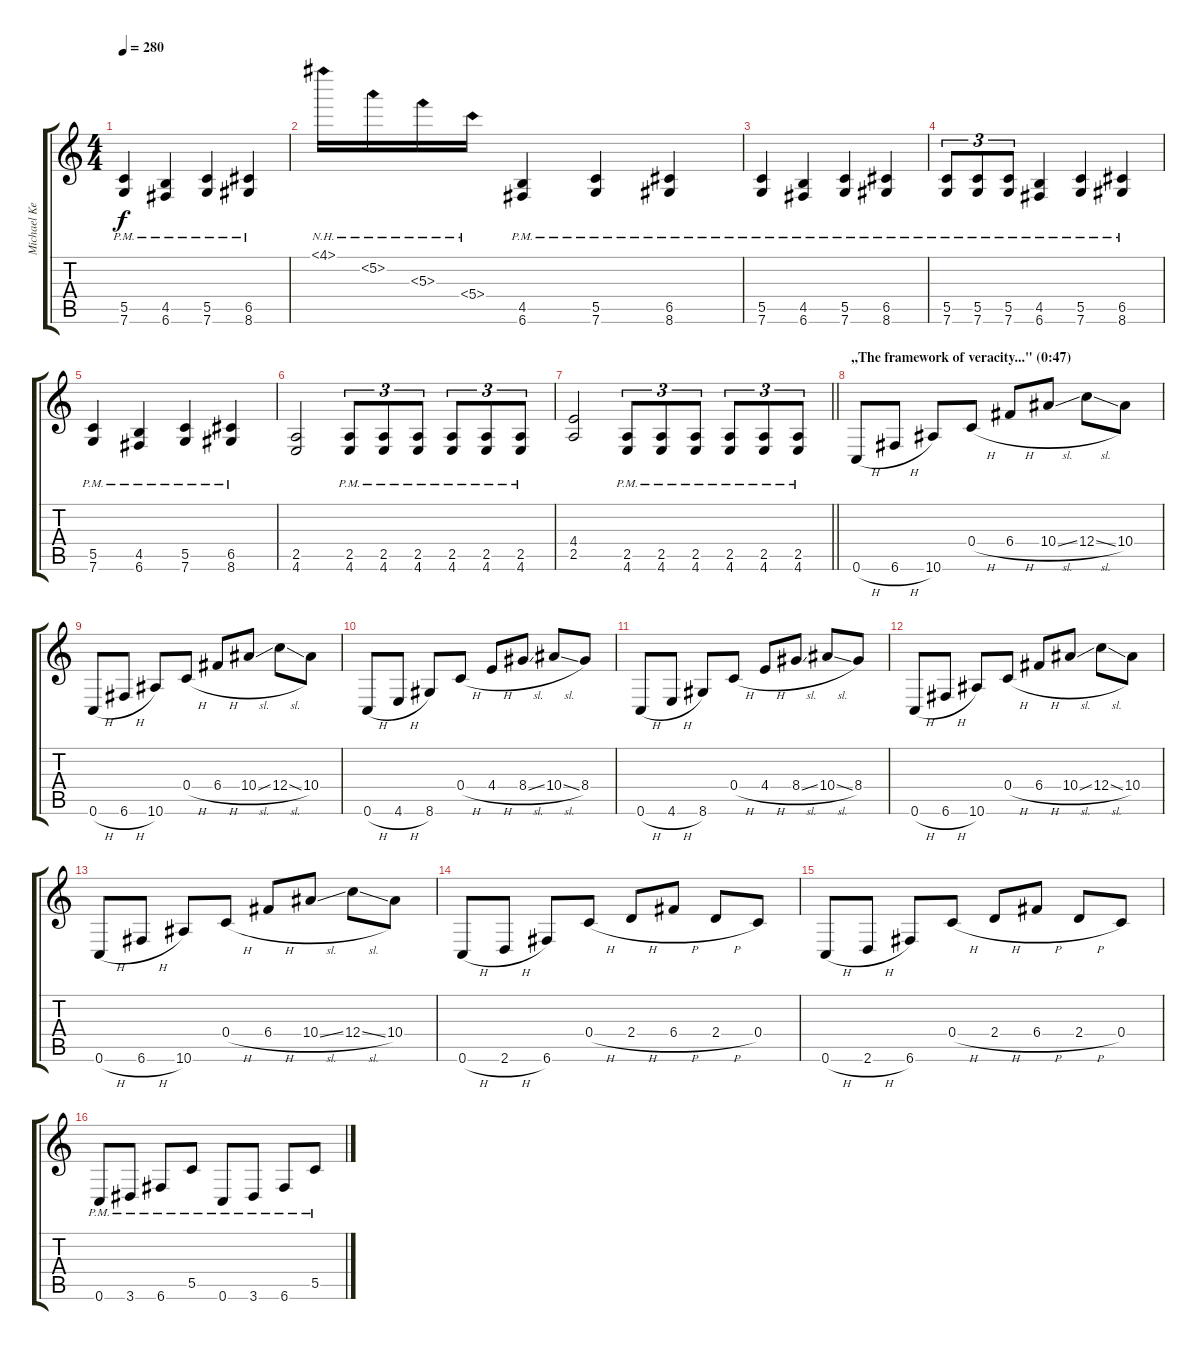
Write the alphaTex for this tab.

\track ("Michael Keene [Rhythm]" "Michael Ke") {instrument overdrivenguitar}
\staff {score tabs}
\tuning (D4 A3 F3 C3 G2 C2) {hide}
\ts (4 4)
\tempo 280
\clef g2
\ks c
(5.5{pm} 7.6{pm}).4{dy f} (4.5{pm} 6.6{pm}).4 (5.5{pm} 7.6{pm}).4 (6.5{pm} 8.6{pm}).4 |
4.1{nh}.16 5.2{nh}.16 5.3{nh}.16 5.4{nh}.16 (4.5{pm} 6.6{pm}).4 (5.5{pm} 7.6{pm}).4 (6.5{pm} 8.6{pm}).4 |
(5.5{pm} 7.6{pm}).4 (4.5{pm} 6.6{pm}).4 (5.5{pm} 7.6{pm}).4 (6.5{pm} 8.6{pm}).4 |
(5.5{pm} 7.6{pm}).8{tu (3 2)} (5.5{pm} 7.6{pm}).8{tu (3 2)} (5.5{pm} 7.6{pm}).8{tu (3 2)} (4.5{pm} 6.6{pm}).4 (5.5{pm} 7.6{pm}).4 (6.5{pm} 8.6{pm}).4 |
(5.5{pm} 7.6{pm}).4 (4.5{pm} 6.6{pm}).4 (5.5{pm} 7.6{pm}).4 (6.5{pm} 8.6{pm}).4 |
(2.5 4.6).2 (2.5{pm} 4.6{pm}).8{tu (3 2)} (2.5{pm} 4.6{pm}).8{tu (3 2)} (2.5{pm} 4.6{pm}).8{tu (3 2)} (2.5{pm} 4.6{pm}).8{tu (3 2)} (2.5{pm} 4.6{pm}).8{tu (3 2)} (2.5{pm} 4.6{pm}).8{tu (3 2)} |
\barLineRight lightlight
(4.4 2.5).2 (2.5{pm} 4.6{pm}).8{tu (3 2)} (2.5{pm} 4.6{pm}).8{tu (3 2)} (2.5{pm} 4.6{pm}).8{tu (3 2)} (2.5{pm} 4.6{pm}).8{tu (3 2)} (2.5{pm} 4.6{pm}).8{tu (3 2)} (2.5{pm} 4.6{pm}).8{tu (3 2)} |
\section ("" ",,The framework of veracity...\" (0:47)")
0.6{h}.8 6.6{h}.8 10.6.8 0.4{h}.8 6.4{h}.8 10.4{sl}.8 12.4{sl}.8 10.4.8 |
0.6{h}.8 6.6{h}.8 10.6.8 0.4{h}.8 6.4{h}.8 10.4{sl}.8 12.4{sl}.8 10.4.8 |
0.6{h}.8 4.6{h}.8 8.6.8 0.4{h}.8 4.4{h}.8 8.4{sl}.8 10.4{sl}.8 8.4.8 |
0.6{h}.8 4.6{h}.8 8.6.8 0.4{h}.8 4.4{h}.8 8.4{sl}.8 10.4{sl}.8 8.4.8 |
0.6{h}.8 6.6{h}.8 10.6.8 0.4{h}.8 6.4{h}.8 10.4{sl}.8 12.4{sl}.8 10.4.8 |
0.6{h}.8 6.6{h}.8 10.6.8 0.4{h}.8 6.4{h}.8 10.4{sl}.8 12.4{sl}.8 10.4.8 |
0.6{h}.8 2.6{h}.8 6.6.8 0.4{h}.8 2.4{h}.8 6.4{h}.8 2.4{h}.8 0.4.8 |
0.6{h}.8 2.6{h}.8 6.6.8 0.4{h}.8 2.4{h}.8 6.4{h}.8 2.4{h}.8 0.4.8 |
0.6{pm}.8 3.6{pm}.8 6.6{pm}.8 5.5{pm}.8 0.6{pm}.8 3.6{pm}.8 6.6{pm}.8 5.5{pm}.8
